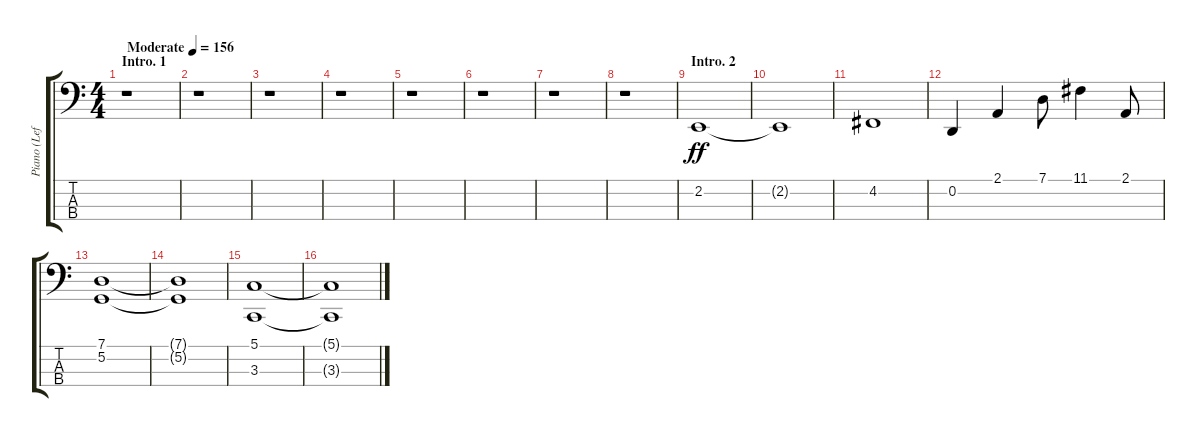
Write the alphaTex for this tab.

\track ("Piano (Left Hand)" "Piano (Lef") {instrument acousticgrandpiano}
\staff {score tabs}
\tuning (G2 D2 A1 E1) {hide}
\ts (4 4)
\section ("" "Intro. 1")
\tempo (156 "Moderate")
\clef f4
\ks c
r.1{dy ff instrument acousticgrandpiano} |
r.1 |
r.1 |
r.1 |
r.1 |
r.1 |
r.1 |
r.1 |
\section ("" "Intro. 2")
2.2.1 |
2.2{t}.1 |
4.2.1 |
0.2.4 2.1.4 7.1.8 11.1.4 2.1.8 |
(7.1 5.2).1 |
(7.1{t} 5.2{t}).1 |
(5.1 3.3).1 |
(5.1{t} 3.3{t}).1
